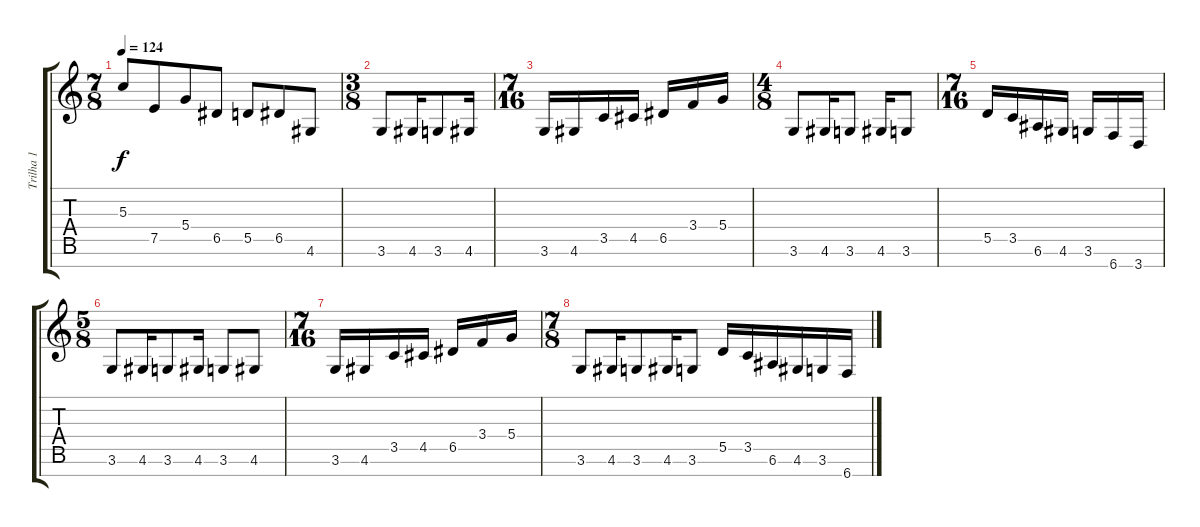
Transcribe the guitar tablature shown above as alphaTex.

\track ("Trilha 1" "Trilha 1") {instrument distortionguitar}
\staff {score tabs}
\tuning (E4 B3 G3 D3 A2 E2 B1) {hide}
\ts (7 8)
\tempo 124
\clef g2
\ks c
5.3.8{dy f} 7.5.8 5.4.8 6.5.8 5.5.8 6.5.8 4.6.8 |
\ts (3 8)
3.6.8 4.6.16 3.6.8 4.6.16 |
\ts (7 16)
3.6.16 4.6.16 3.5.16 4.5.16 6.5.16 3.4.16 5.4.16 |
\ts (4 8)
3.6.8 4.6.16 3.6.8 4.6.16 3.6.8 |
\ts (7 16)
5.5.16 3.5.16 6.6.16 4.6.16 3.6.16 6.7.16 3.7.16 |
\ts (5 8)
3.6.8 4.6.16 3.6.8 4.6.16 3.6.8 4.6.8 |
\ts (7 16)
3.6.16 4.6.16 3.5.16 4.5.16 6.5.16 3.4.16 5.4.16 |
\ts (7 8)
3.6.8 4.6.16 3.6.8 4.6.16 3.6.8 5.5.16 3.5.16 6.6.16 4.6.16 3.6.16 6.7.16
